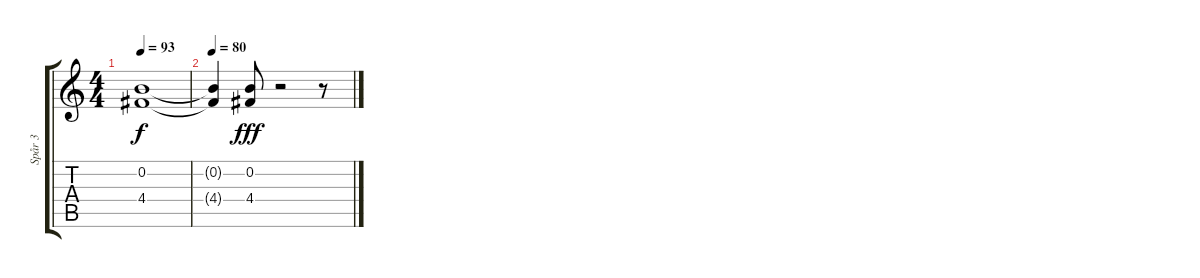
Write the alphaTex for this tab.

\track ("Spår 3" "Spår 3") {instrument overdrivenguitar}
\staff {score tabs}
\tuning (E4 B3 G3 D3 A2 E2) {hide}
\ts (4 4)
\tempo 93
\clef g2
\ks c
(0.2{t} 4.4{t}).1{dy f} |
\tempo 80
(0.2{t} 4.4{t}).4 (0.2 4.4).8{dy fff} r.2 r.8
